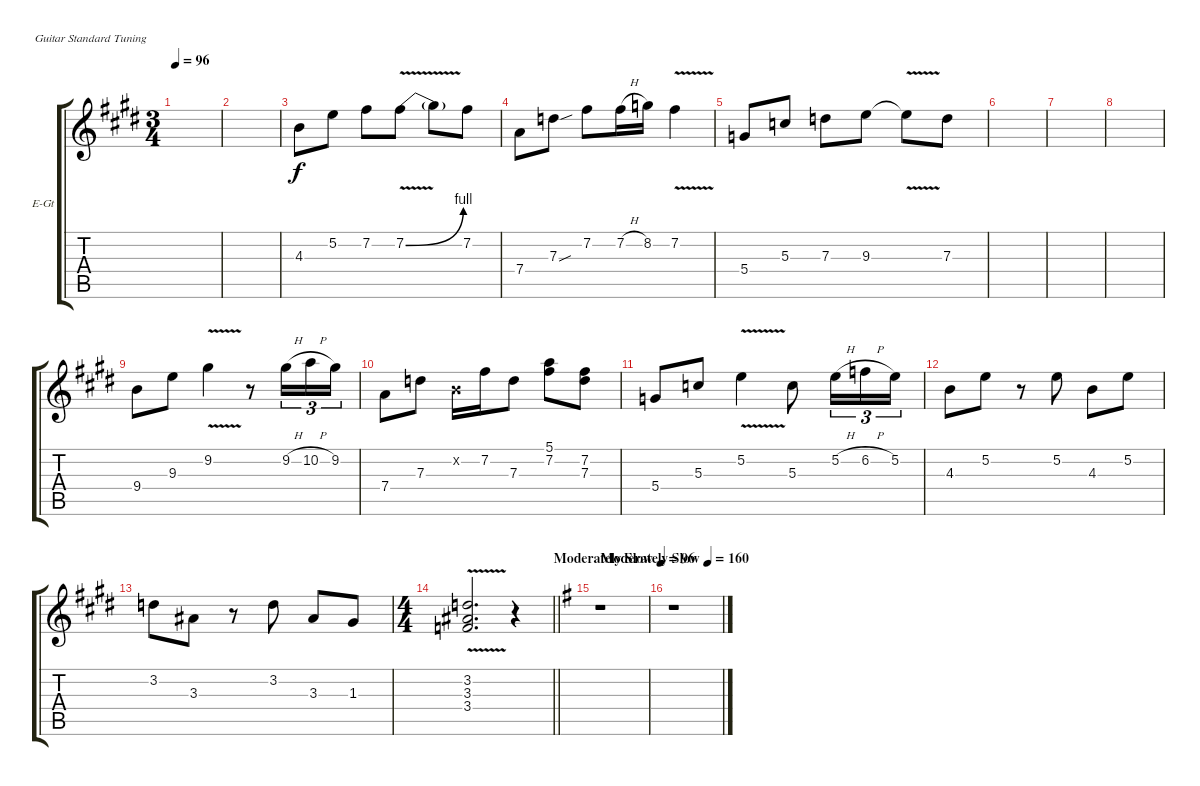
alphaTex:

\bracketExtendMode groupsimilarinstruments
\firstSystemTrackNameOrientation horizontal
\otherSystemsTrackNameOrientation horizontal
\track ("Guitar 3" "E-Gt") {instrument overdrivenguitar}
\staff {score tabs}
\tuning (E4 B3 G3 D3 A2 E2)
\ts (3 4)
\tempo 96
\clef g2
\scale
1.07818
\ks e
|
\scale
0.921816 |
\scale
1.07818 4.3.8 5.2.8 7.2.8 7.2{be (bend 0 0 15 4) v}.8 7.2{t}.8 7.2.8 |
\scale
0.921816 7.4.8 7.3{sou}.8 7.2.8 7.2{h}.16 8.2.16 7.2{v}.4 |
\scale
1.07818 5.4.8 5.3.8 7.3.8 9.3.8 9.3{v t}.8 7.3.8 |
\scale
0.921816 |
\scale
1.07818 |
\scale
0.921816 |
\scale
1.07818 9.4.8{dy f} 9.3.8 9.2{v}.4 r.8 9.2{h}.16{tu (3 2)} 10.2{h}.16{tu (3 2)} 9.2.16{tu (3 2)} |
\scale
0.921816 7.4.8 7.3.8 0.2{x}.16 7.2.16 7.3.8 (7.2 5.1).8 (7.2 7.3).8 |
\scale
1.07818 5.4.8 5.3.8 5.2{v}.4 5.3.8 5.2{h}.16{tu (3 2)} 6.2{h}.16{tu (3 2)} 5.2.16{tu (3 2)} |
\scale
0.921816 4.3.8 5.2.8 r.8 5.2.8 4.3.8 5.2.8 |
\scale
1.07818 3.2.8 3.3.8 r.8 3.2.8 3.3.8 1.3.8 |
\ts (4 4)
\tempo (96 "Moderately Slow" 1)
\scale
0.921816
\barLineRight lightlight
(3.4{v} 3.3{v} 3.2{v}).2{d} r.4 |
\tempo (160 "Moderately Slow")
\scale
1.07818
\ks g
r.1 |
\scale
0.921816 r.1
